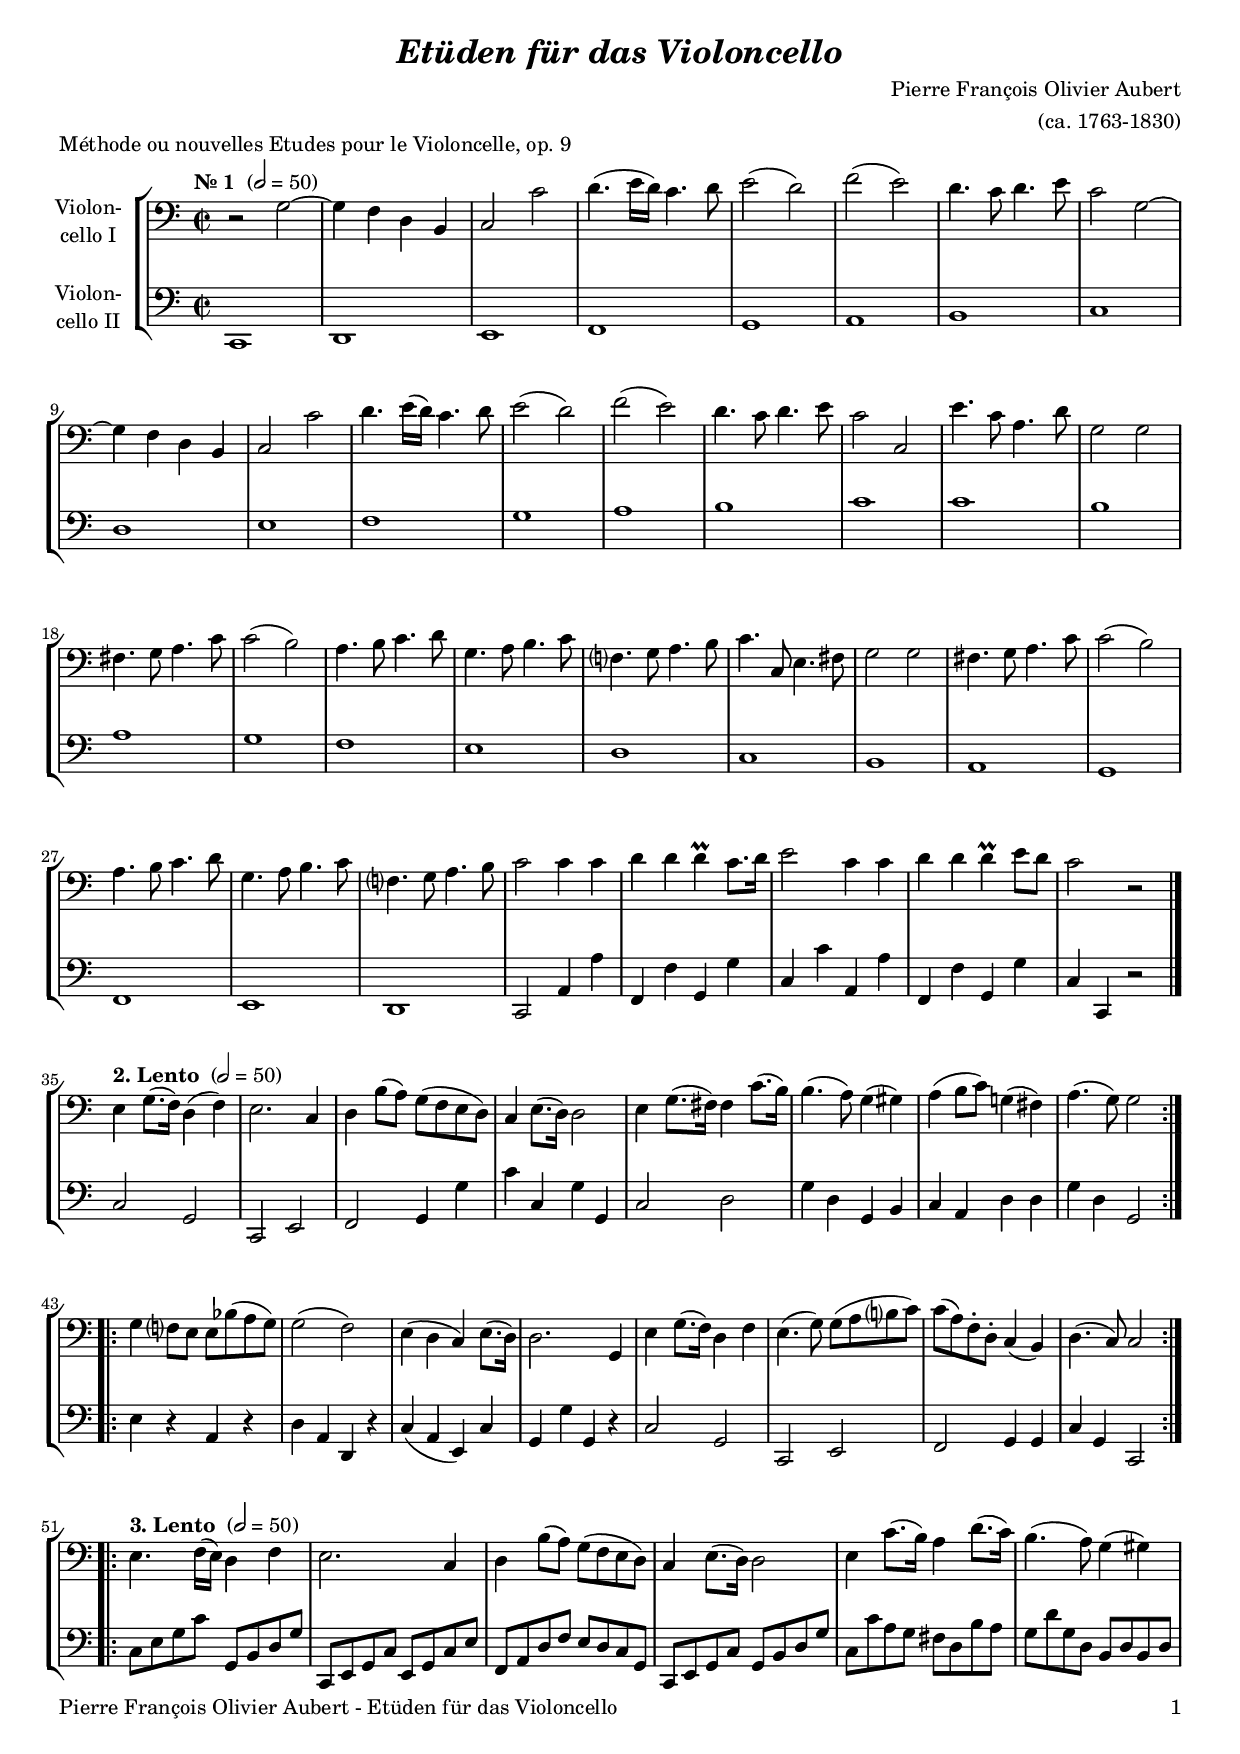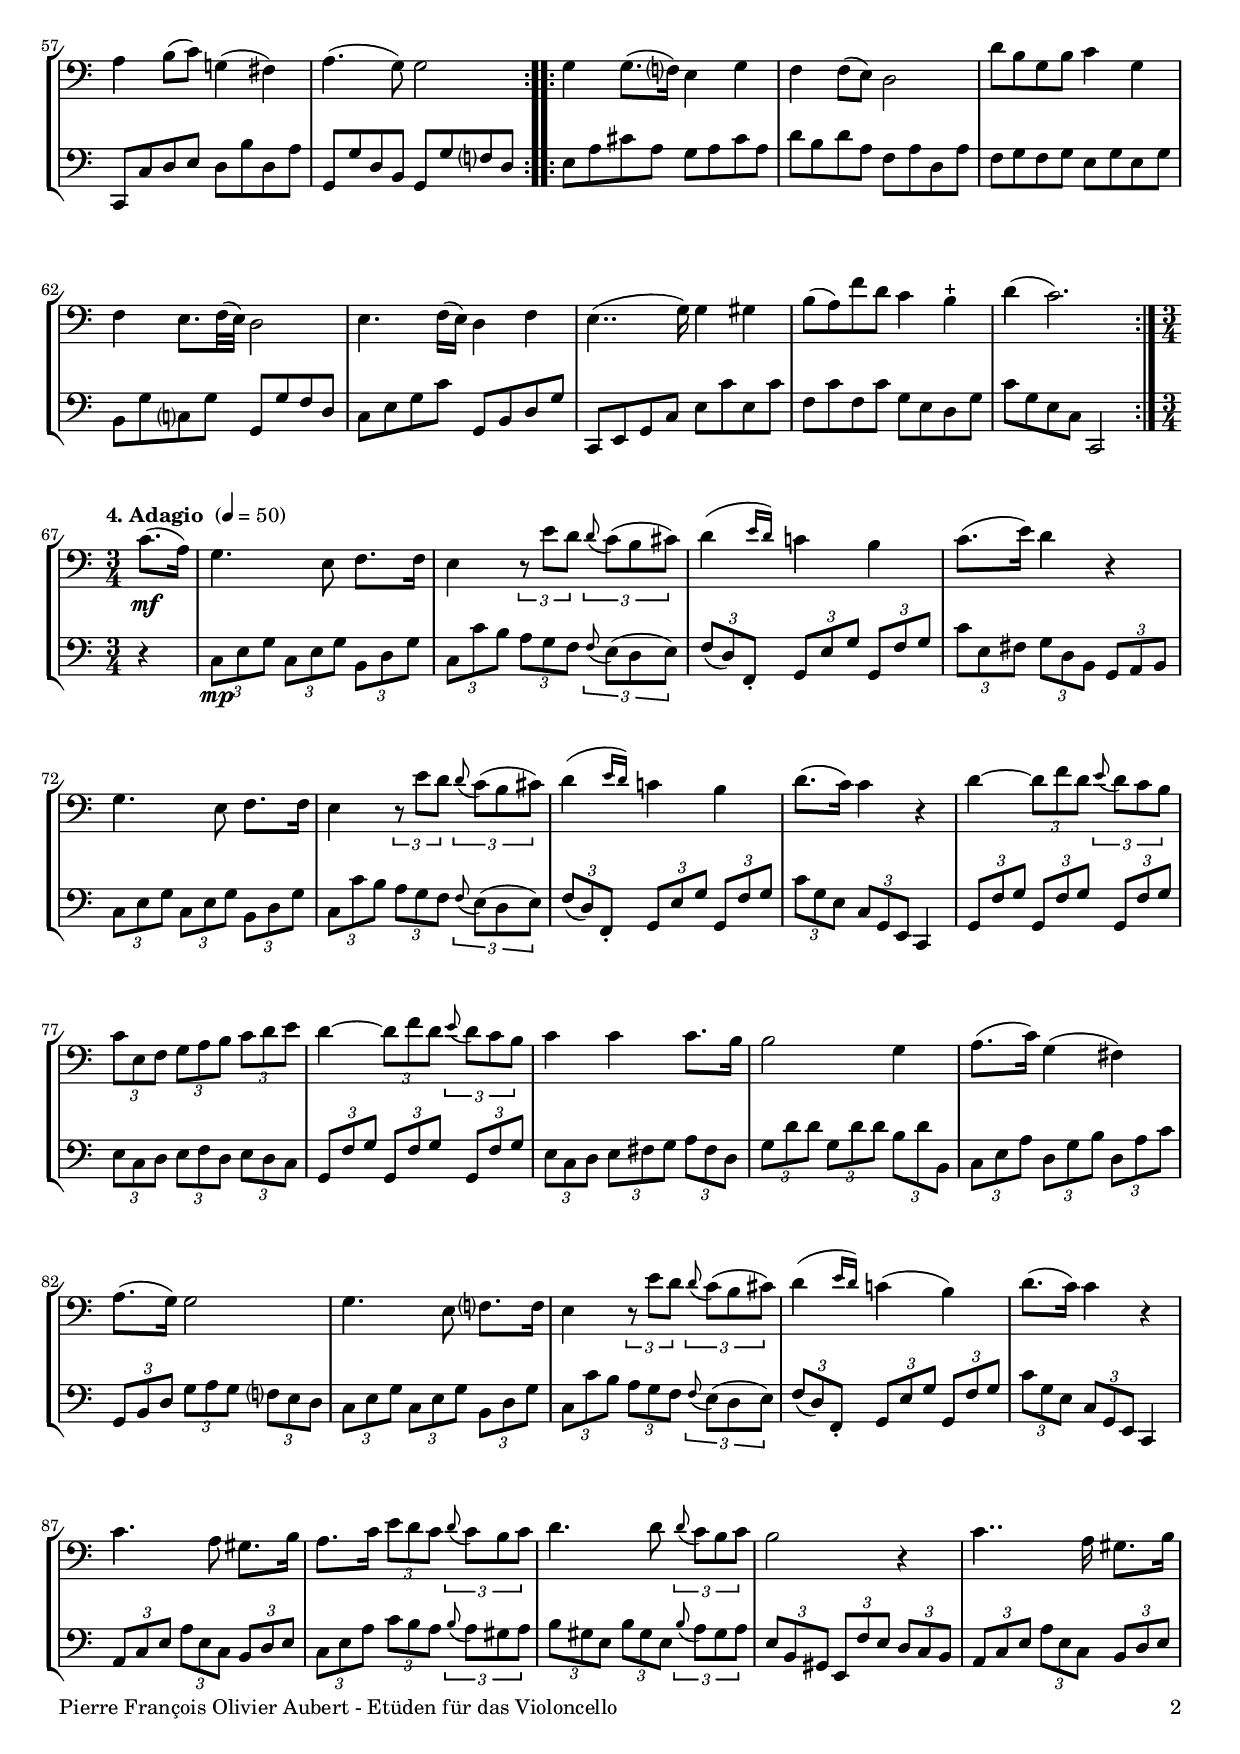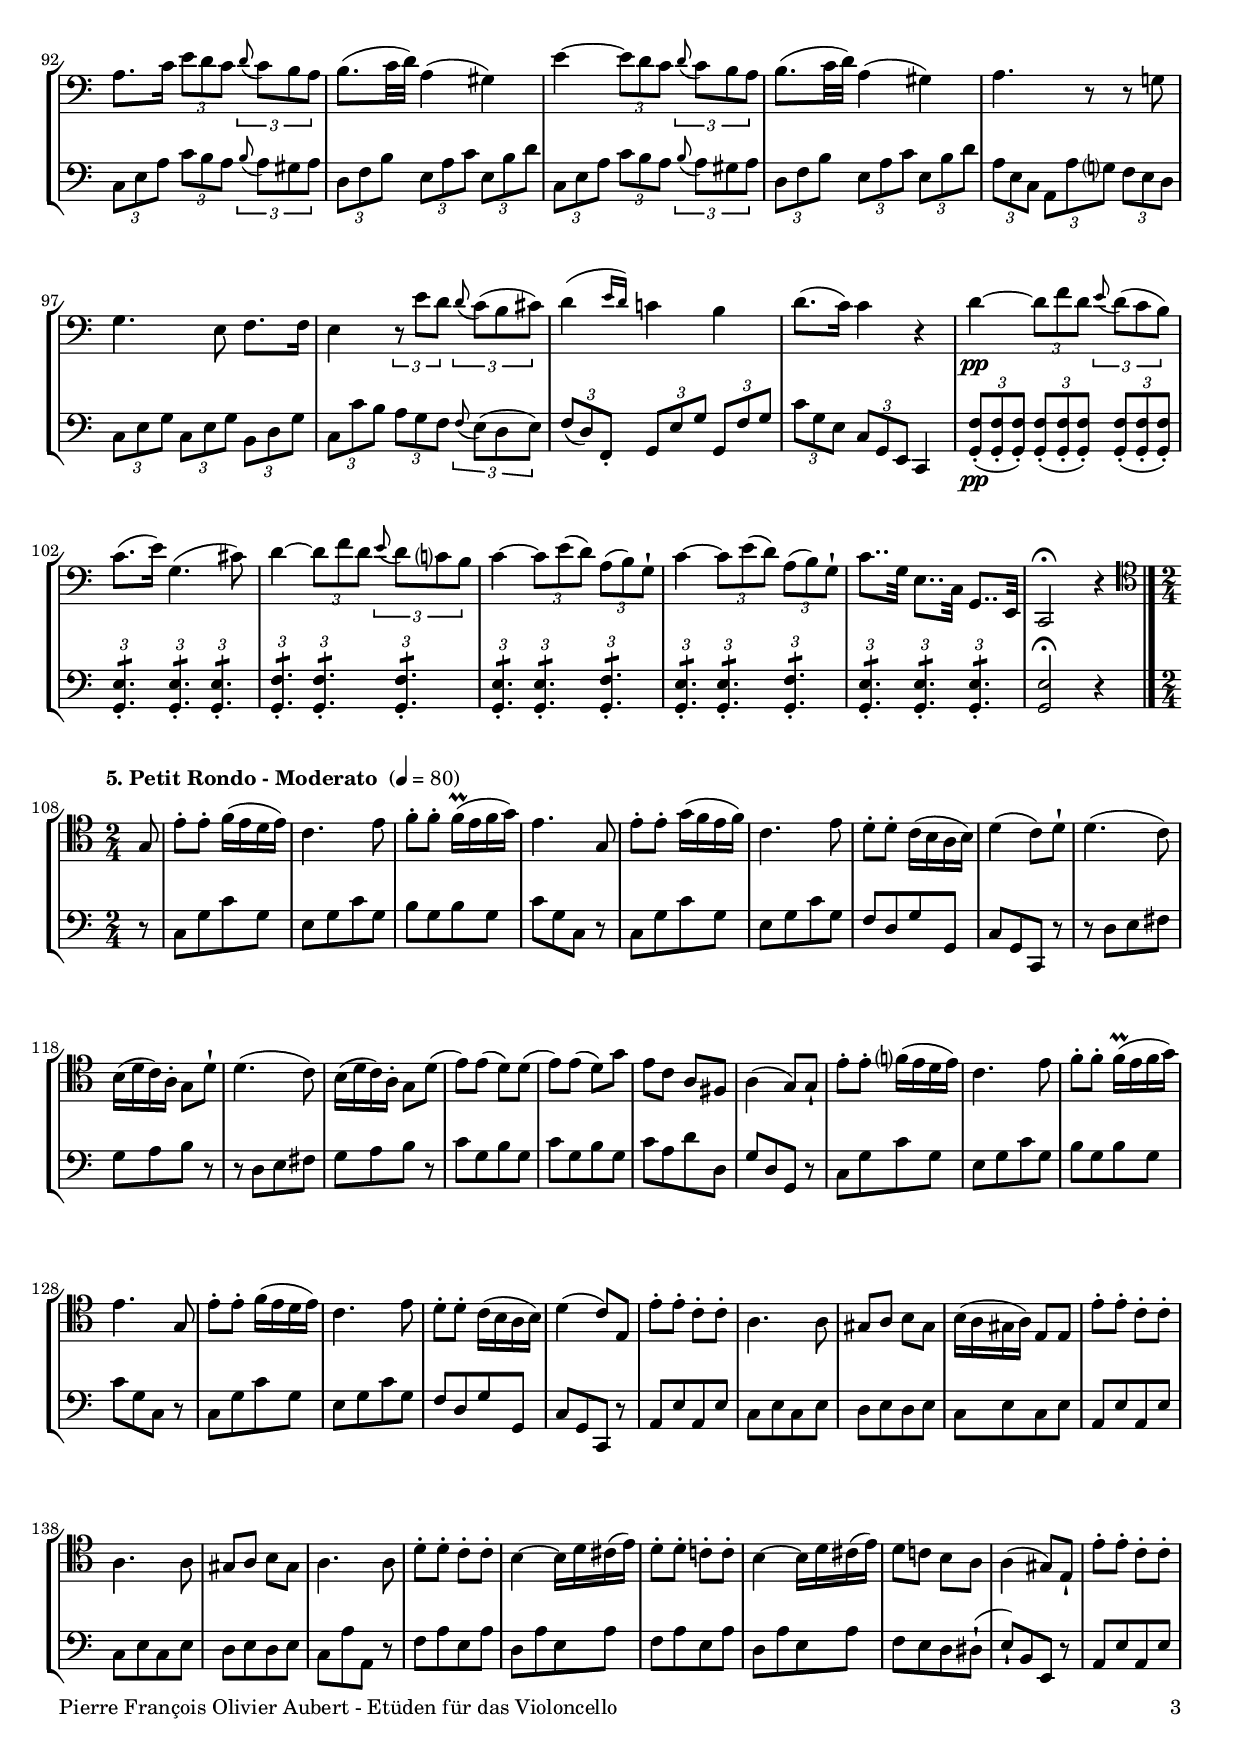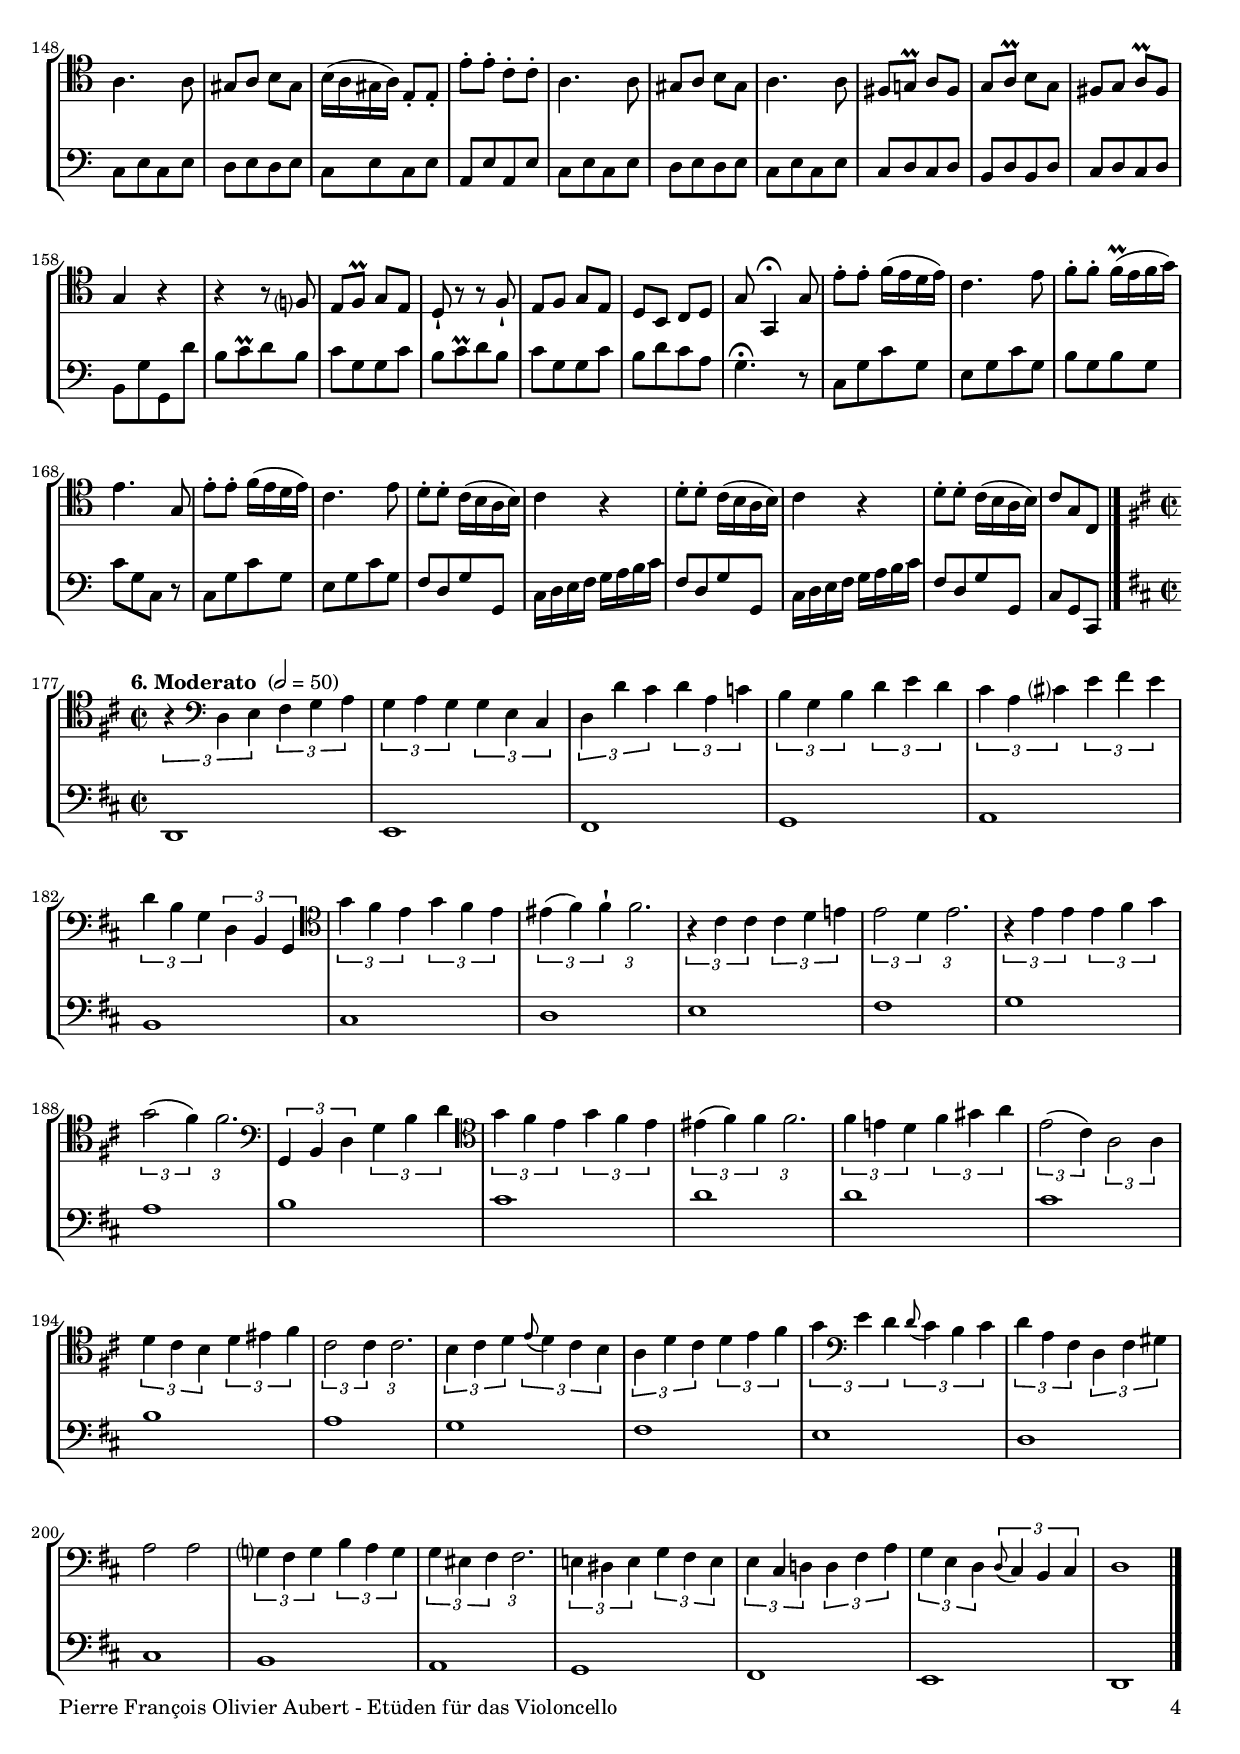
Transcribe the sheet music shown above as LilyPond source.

\version "2.18.2"
\include "deutsch.ly"
  
#(set-global-staff-size 18)

\header {
  title     = \markup \bold \italic "Etüden für das Violoncello"
  composer  = "Pierre François Olivier Aubert"
  arranger  = "(ca. 1763-1830)"
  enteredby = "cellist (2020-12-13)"
  piece     = "Méthode ou nouvelles Etudes pour le Violoncelle, op. 9"
}

voiceconsts = {
  \key c \major
  \time 2/2
  \clef "bass"
%  \numericTimeSignature
  % Set default beaming for all staves
%  \set Timing.beamExceptions = #'()
%  \set Timing.baseMoment     = #(ly:make-moment 1 4)
%  \set Timing.beatStructure  = #'(1 1 1)
}

micl = "clarinet"
mifl = "flute"
miob = "oboe"
mifh = "french horn"
misx = "tenor sax"
mist = "string ensemble 1"
miba = "cello"

introa = {        \tempo "Nr. 1 "                     2=50 }
introb = { \break \tempo "2. Lento "                  2=50 }
introc = { \break \tempo "3. Lento "                  2=50 }
introd = { \break \tempo "4. Adagio "                 4=50 \time 3/4 }
introe = { \break \tempo "5. Petit Rondo - Moderato " 4=80 \time 2/4 }
introf = { \break \tempo "6. Moderato "               2=50 \time 2/2
	   \key d \major }

va = \relative c' {
  \voiceconsts

  \introa
  r2 g~
  g4 f d h
  c2 c'
  d4.( e16 d) c4. d8
  e2( d)
  f( e)
  d4. c8 d4. e8
  c2 g~
  g4 f d h
  c2 c'
  d4. e16( d) c4. d8

  e2( d)
  f( e)
  d4. c8 d4. e8
  c2 c,
  e'4. c8 a4. d8
  g,2 g
  fis4. g8 a4. c8
  c2( h)
  a4. h8 c4. d8
  g,4. a8 h4. c8
  f,?4. g8 a4. h8
  c4. c,8 e4. fis8

  g2 g
  fis4. g8 a4. c8
  c2( h)
  a4. h8 c4. d8
  g,4. a8 h4. c8
  f,?4. g8 a4. h8
  c2 c4 c
  d d d\prall c8. d16
  e2 c4 c
  d d d\prall e8 d
  c2 r \bar "|."

  \introb
  \repeat volta 2 {
    e,4 g8.( f16) d4( f)
    e2. c4
    d h'8( a) g( f e d)
    c4 e8.( d16) d2
    e4 g8.( fis16) fis4 c'8.( h16)
    h4.( a8) g4( gis)
    a( h8 c) g!4( fis)

    a4.( g8) g2
  }
  \repeat volta 2 {
    g4 f?8 e e b'( a g)
    g2( f)
    e4( d c) e8.( d16)
    d2. g,4
    e' g8.( f16) d4 f
    e4.( g8) g( a h? c)
    c( a) f-. d-. c4( h)
    d4.( c8) c2
  }

  \introc
  \repeat volta 2 {
    e4. f16( e) d4 f
    e2. c4
    d h'8( a) g( f e d)
    c4 e8.( d16) d2

    e4 c'8.( h16) a4 d8.( c16)
    h4.( a8) g4( gis)
    a h8( c) g!4( fis)
    a4.( g8) g2
  }
  \repeat volta 2 {
    g4 g8.( f?16) e4 g
    f f8( e) d2

    d'8 h g h c4 g
    f e8. f32( e) d2
    e4. f16( e) d4 f
    e4..( g16) g4 gis
    h8( a) f' d c4 h-+
    d( c2.)
  }

  \introd
  \partial 4 c8.(\mf a16)
  g4. e8 f8. f16
  e4 \tuplet 3/2 4 { r8 e' d \appoggiatura d c( h cis) }
  \afterGrace d4( { e16[ d]) } c!4 h
  c8.( e16) d4 r
  g,4. e8 f8. f16

  e4 \tuplet 3/2 4 { r8 e' d \appoggiatura d c( h cis) }
  \afterGrace d4( { e16[ d]) } c!4 h
  d8.( c16) c4 r
  d4~ \tuplet 3/2 4 {
    d8 f d \appoggiatura e d c h
    c e, f g a h c d e
  }
  d4~ \tuplet 3/2 4 { d8 f d \appoggiatura e d c h }
  c4 c c8. h16

  h2 g4
  a8.( c16) g4( fis)
  a8.( g16) g2
  g4. e8 f?8. f16
  e4 \tuplet 3/2 4 { r8 e' d \appoggiatura d c( h cis) }
  \afterGrace d4( { e16[ d]) } c!4( h)
  d8.( c16) c4 r

  c4. a8 gis8. h16
  a8. c16 \tuplet 3/2 4 { e8 d c \appoggiatura d c h c }
  d4. d8 \tuplet 3/2 4 { \appoggiatura d c h c }
  h2 r4
  c4.. a16 gis8. h16
  a8. c16 \tuplet 3/2 4 { e8 d c \appoggiatura d c h a }

  h8.( c32 d) a4( gis)
  e'~ \tuplet 3/2 4 { e8 d c \appoggiatura d c h a }
  h8.( c32 d) a4( gis)
  a4. r8 r g!8
  g4. e8 f8. f16
  e4 \tuplet 3/2 4 { r8 e' d \appoggiatura d c( h cis) }
  \afterGrace d4( { e16[ d]) } c!4 h

  d8.( c16) c4 r
  d4~\pp \tuplet 3/2 4 { d8 f d \appoggiatura e d( c h) }
  c8.( e16) g,4.( cis8)
  d4~ \tuplet 3/2 4 { d8 f d \appoggiatura e d c? h }
  c4~ \tuplet 3/2 4 { c8 e( d) a( h) g-! }
  c4~ \tuplet 3/2 4 { c8 e( d) a( h) g-! }
  c8.. g32 e8.. c32 g8.. e32
  c2\fermata r4 \bar "|."

  \introe
  \partial 8 \clef "tenor" g''8
  e'-. e-. f16( e d e)
  c4. e8
  f-. f-. f16(\prall e f g)
  e4. g,8
  e'-. e-. g16( f e f)

  c4. e8
  d-. d-. c16( h a h)
  d4( c8) d-!
  d4.( c8)
  h16( d c) a-. g8 d'-!
  d4.( c8)
  h16( d c) a-. g8 d'(
  e) e( d) d(

  e) e( d) g
  e c a fis
  a4( g8) g-!
  e'-. e-. f?16( e d e)
  c4. e8
  f-. f-. f16(\prall e f g)
  e4. g,8
  e'-. e-. f16( e d e)

  c4. e8
  d-. d-. c16( h a h)
  d4( c8) e,
  e'-. e-. c-. c-.
  a4. a8
  gis a h gis
  h16( a gis a) e8 e
  e'-. e-. c-. c-.
  a4. a8

  gis a h gis
  a4. a8
  d-. d-. c-. c-.
  h4~ h16 d cis( e)
  d8-. d-. c!-. c-.
  h4~ h16 d cis( e)
  d8 c! h a
  a4( gis8) e-!

  e'-. e-. c-. c-.
  a4. a8
  gis a h gis
  h16( a gis a) e8-. e-.
  e'-. e-. c-. c-.
  a4. a8
  gis a h gis
  a4. a8

  fis g!\prall a fis
  g a\prall h g
  fis g a\prall fis
  g4 r
  r r8 f?
  e f\prall g e
  d-! r r f-!
  e f g e
  d h c d

  g g,4\fermata g'8
  e'-. e-. f16( e d e)
  c4. e8
  f-. f-. f16(\prall e f g)
  e4. g,8
  e'-. e-. f16( e d e)
  c4. e8
  d-. d-. c16( h a h)

  c4 r
  d8-. d-. c16( h a h)
  c4 r
  d8-. d-. c16( h a h)
  \partial 4. c8[ g c,] \bar "|."

  \introf
  \tuplet 3/2 2 {
    r4 \clef "bass" d e fis g a
    g a g g e cis
    d d' cis d a c
    h g h d e d
    cis a cis? e fis e

    d h g d h g \clef "tenor"
    g'' fis e g fis e
    eis( fis) fis-! fis2.
    r4 cis cis cis d e!
    e2 d4 e2.
    r4 e e e fis g

    g2( fis4) fis2. \clef "bass"
    g,,4 h d g h d \clef "tenor"
    g fis e g fis e
    eis( fis) fis fis2.
    fis4 e! d fis gis a
    e2( cis4) a2 a4

    d cis h d eis fis
    cis2 cis4 cis2.
    h4 cis d \appoggiatura e8 d4 cis h
    a d cis d e fis
    g \clef "bass" e d \appoggiatura d8 cis4 h cis
    d a fis d fis gis
  }
  a2 a

  \tuplet 3/2 2 {
    g?4 fis g h a g
    g eis fis fis2.
    e!4 dis e g fis e
    e cis d! d fis a
    g e d \appoggiatura d8 cis4 h cis
  }
  d1 \bar "|."
}

vb = \relative c, {
  \voiceconsts

  \introa
  c1
  d
  e
  f
  g
  a
  h
  c
  d
  e
  f

  g
  a
  h
  c
  c
  h
  a
  g
  f
  e
  d
  c

  h
  a
  g
  f
  e
  d
  c2 a'4 a'
  f, f' g, g'
  c, c' a, a'
  f, f' g, g'
  c, c, r2 \bar "|."

  \introb
  \repeat volta 2 {
    c'2 g
    c, e
    f g4 g'
    c c, g' g,
    c2 d
    g4 d g, h
    c a d d

    g d g,2
  }
  \repeat volta 2 {
    e'4 r a, r
    d a d, r
    c'( a e) c'
    g g' g, r
    c2 g
    c, e
    f g4 g
    c g c,2
  }

  \introc
  \repeat volta 2 {
    c'8 e g c g, h d g
    c,, e g c e, g c e
    f, a d f e d c g
    c, e g c g h d g

    c, c' a g fis d h' a
    g d' g, d h d h d
    c, c' d e d h' d, a'
    g, g' d h g g' f? d
  }
  \repeat volta 2 {
    e a cis a g a cis a
    d h d a f a d, a'

    f g f g e g e g
    h, g' c,? g' g, g' f d
    c e g c g, h d g
    c,, e g c e c' e, c'
    f, c' f, c' g e d g
    c g e c c,2
  }

  \introd
  \partial 4 r4
  \tuplet 3/2 4 {
    c'8\mp e g c, e g h, d g
    c, c' h a g f \appoggiatura f e( d e)
    f( d) f,-. g e' g g, f' g
    c e, fis g d h g a h
    c e g c, e g h, d g

    c, c' h a g f \appoggiatura f e( d e)
    f( d) f,-. g e' g g, f' g
    c g e c g e } c4
  \tuplet 3/2 4 {
    g'8 f' g g, f' g g, f' g
    e c d e f d e d c
    g f' g g, f' g g, f' g
    e c d e fis g a fis d

    g d' d g, d' d h d h,
    c e a d, g h d, a' c
    g, h d g a g f? e d
    c e g c, e g h, d g
    c, c' h a g f \appoggiatura f e( d e)
    f( d) f,-. g e' g g, f' g
    c g e c g e } c4

  \tuplet 3/2 4 {
    a'8 c e a e c h d e
    c e a c h a \appoggiatura h a gis a
    h gis e h' gis e \appoggiatura h' a gis a
    e h gis e f' e d c h
    a c e a e c h d e
    c e a c h a \appoggiatura h a gis a

    d, f h e, a c e, h' d
    c, e a c h a \appoggiatura h a gis a
    d, f h e, a c e, h' d
    a e c a a' g? f e d
    c e g c, e g h, d g
    c, c' h a g f \appoggiatura f e( d e)
    f( d) f,-. g e' g g, f' g

    c g e c g e } c4
  \tuplet 3/2 4 {
    <g' f'>8(-.\pp <g f'>-. <g f'>)-. <g f'>(-. <g f'>-. <g f'>)-. <g f'>(-. <g f'>-. <g f'>)-.
    \repeat tremolo 3 <g e'>-. \repeat tremolo 3 <g e'>-. \repeat tremolo 3 <g e'>-.
    \repeat tremolo 3 <g f'>-. \repeat tremolo 3 <g f'>-. \repeat tremolo 3 <g f'>-.
    \repeat tremolo 3 <g e'>-. \repeat tremolo 3 <g e'>-. \repeat tremolo 3 <g f'>-.
    \repeat tremolo 3 <g e'>-. \repeat tremolo 3 <g e'>-. \repeat tremolo 3 <g f'>-.
    \repeat tremolo 3 <g e'>-. \repeat tremolo 3 <g e'>-. \repeat tremolo 3 <g e'>-.
  }
  <g e'>2\fermata r4 \bar "|."

  \introe
  \partial 8 r8
  c[ g' c g]
  e[ g c g]
  h[ g h g]
  c[ g c,] r
  c[ g' c g]

  e[ g c g]
  f[ d g g,]
  c[ g c,] r
  r d'[ e fis]
  g[ a h] r
  r d,[ e fis]
  g[ a h] r
  c[ g h g]

  c[ g h g]
  c[ a d d,]
  g[ d g,] r
  c[ g' c g]
  e[ g c g]
  h[ g h g]
  c[ g c,] r
  c[ g' c g]

  e[ g c g]
  f[ d g g,]
  c[ g c,] r
  a'[ e' a, e']
  c[ e c e]
  d[ e d e]
  c[ e c e]
  a,[ e' a, e']
  c[ e c e]

  d[ e d e]
  c[ a' a,] r
  f'[ a e a]
  d,[ a' e a]
  f[ a e a]
  d,[ a' e a]
  f[ e d dis](-!
  e)[-! h e,] r

  a[ e' a, e']
  c[ e c e]
  d[ e d e]
  c[ e c e]
  a,[ e' a, e']
  c[ e c e]
  d[ e d e]
  c[ e c e]

  c[ d c d]
  h[ d h d]
  c[ d c d]
  h[ g' g, d'']
  h[ c\prall d h]
  c[ g g c]
  h[ c\prall d h]
  c[ g g c]
  h[ d c a]

  g4.\fermata r8
  c,[ g' c g]
  e[ g c g]
  h[ g h g]
  c[ g c,] r
  c[ g' c g]
  e[ g c g]
  f[ d g g,]

  c16 d e f g a h c
  f,8[ d g g,]
  c16 d e f g a h c
  f,8[ d g g,]
  \partial 4. c[ g c,] \bar "|."

  \introf
  d1
  e
  fis
  g
  a

  h
  cis
  d
  e
  fis
  g

  a
  h
  cis
  d
  d
  cis

  h
  a
  g
  fis
  e
  d
  cis

  h
  a
  g
  fis
  e
  d \bar "|."
}


music = \new StaffGroup <<
      \new Staff {
	\set Staff.midiInstrument = \miba
	\set Staff.instrumentName = \markup \center-column { "Violon-" "cello I" }
	\transpose c c { \va }
      }

      \new Staff {
	\set Staff.midiInstrument = \miba
	\set Staff.instrumentName = \markup \center-column { "Violon-" "cello II" }
	\transpose c c { \vb }
      }
>>

\book {
   \paper {
    print-page-number = ##t
    print-first-page-number = ##t
    ragged-last-bottom = ##f
    oddHeaderMarkup = \markup \null
    evenHeaderMarkup = \markup \null
    oddFooterMarkup = \markup {
      \fill-line {
        \on-the-fly #print-page-number-check-first
        "Pierre François Olivier Aubert - Etüden für das Violoncello" \fromproperty #'page:page-number-string
      }
    }
    evenFooterMarkup = \oddFooterMarkup
  } \score {
    \music
    \layout {}
  }

  \score {
    \unfoldRepeats \music

    \midi {
      \context {
        \Score
      }
    }
  }
}